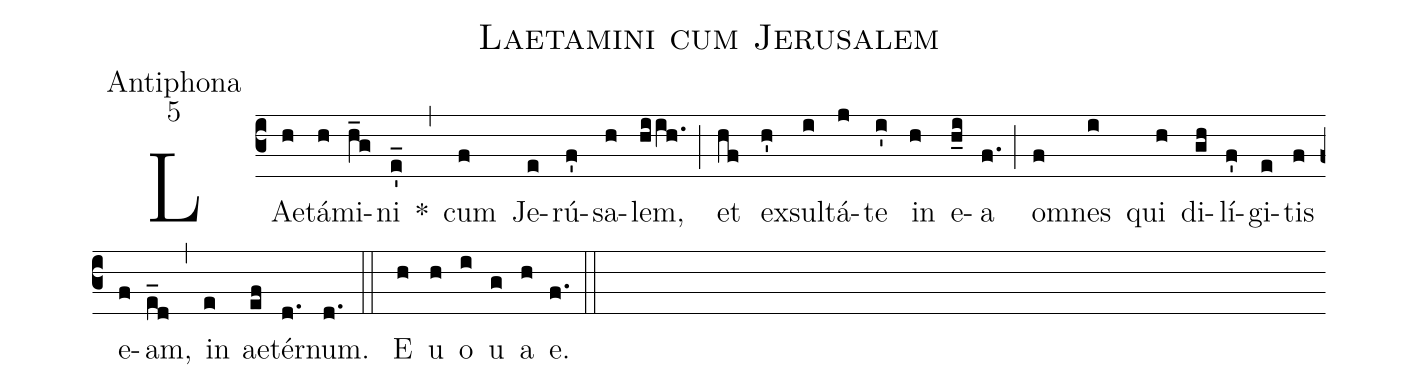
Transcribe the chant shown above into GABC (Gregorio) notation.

name:Laetamini cum Jerusalem;
office-part:Antiphona;
mode:5;
%%
(c3) LAe(h)tá(h)mi(h_g)ni(e'_) *(,) cum(f) Je(e)rú(f')sa(h)lem,(hiih.) (;) et(hf) ex(h')sul(i)tá(j)te(i') in(h) e(h_i)a(f.) (;) o(f)mnes(i) qui(h) di(gh)lí(f')gi(e)tis(f) e(f)am,(e_d) (,) in(e) ae(ef)tér(d.)num.(d.) (::) <eu> E(h) u(h) o(i) u(g) a(h) e.(f.)
</eu> (::)
